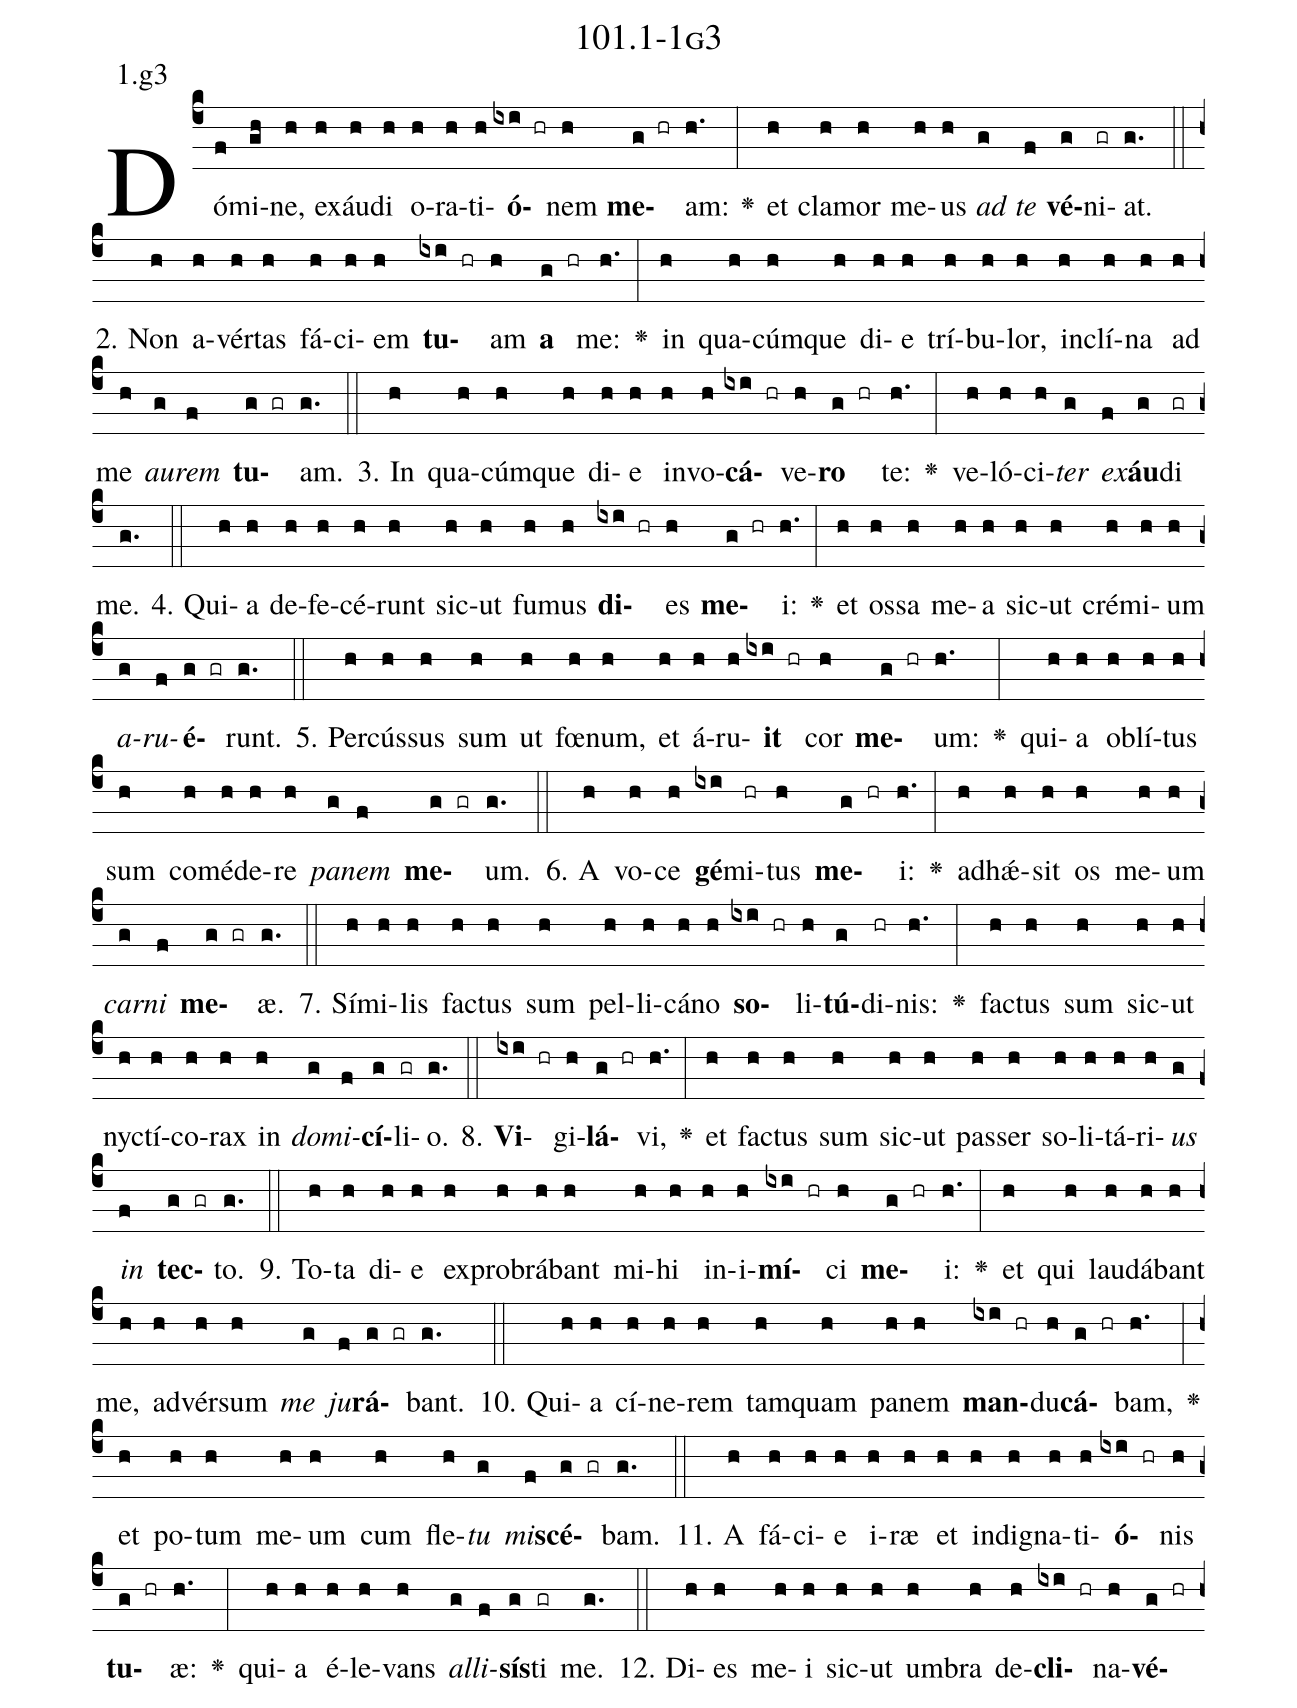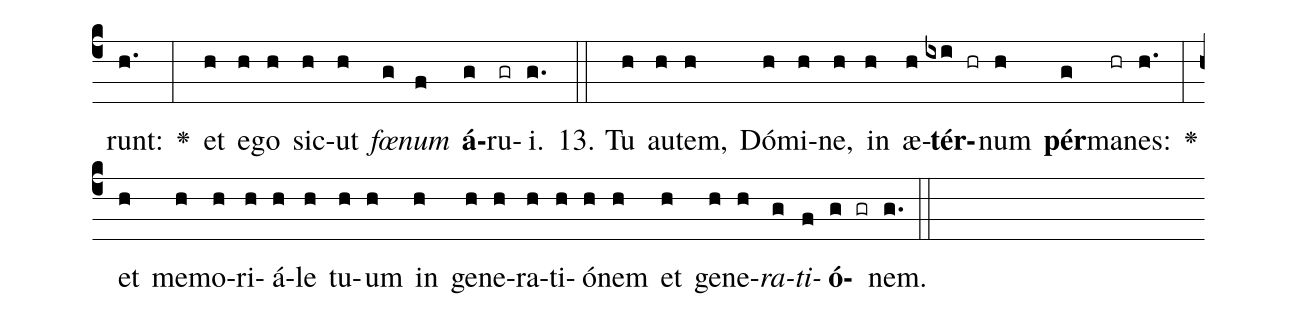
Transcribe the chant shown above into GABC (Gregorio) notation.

name: 101.1-1g3;
annotation: 1.g3;
%%
(c4)Dó(f)mi(gh)ne,(h) ex(h)áu(h)di(h) o(h)ra(h)ti(h)<b>ó</b>(ixi hr)nem(h) <b>me</b>(g hr)am:(h.) <v>\greheightstar</v>(:) et(h) cla(h)mor(h) me(h)us(h) <i>ad</i>(g) <i>te</i>(f) <b>vé</b>(g)ni(gr)at.(g.) (::)
2. Non(h) a(h)vér(h)tas(h) fá(h)ci(h)em(h) <b>tu</b>(ixi hr)am(h) <b>a</b>(g hr) me:(h.) <v>\greheightstar</v>(:) in(h) qua(h)cúm(h)que(h) di(h)e(h) trí(h)bu(h)lor,(h) in(h)clí(h)na(h) ad(h) me(h) <i>au</i>(g)<i>rem</i>(f) <b>tu</b>(g gr)am.(g.) (::)
3. In(h) qua(h)cúm(h)que(h) di(h)e(h) in(h)vo(h)<b>cá</b>(ixi hr)ve(h)<b>ro</b>(g hr) te:(h.) <v>\greheightstar</v>(:) ve(h)ló(h)ci(h)<i>ter</i>(g) <i>ex</i>(f)<b>áu</b>(g)di(gr) me.(g.) (::)
4. Qui(h)a(h) de(h)fe(h)cé(h)runt(h) sic(h)ut(h) fu(h)mus(h) <b>di</b>(ixi hr)es(h) <b>me</b>(g hr)i:(h.) <v>\greheightstar</v>(:) et(h) os(h)sa(h) me(h)a(h) sic(h)ut(h) cré(h)mi(h)um(h) <i>a</i>(g)<i>ru</i>(f)<b>é</b>(g gr)runt.(g.) (::)
5. Per(h)cús(h)sus(h) sum(h) ut(h) fœ(h)num,(h) et(h) á(h)ru(h)<b>it</b>(ixi hr) cor(h) <b>me</b>(g hr)um:(h.) <v>\greheightstar</v>(:) qui(h)a(h) ob(h)lí(h)tus(h) sum(h) com(h)é(h)de(h)re(h) <i>pa</i>(g)<i>nem</i>(f) <b>me</b>(g gr)um.(g.) (::)
6. A(h) vo(h)ce(h) <b>gé</b>(ixi)mi(hr)tus(h) <b>me</b>(g hr)i:(h.) <v>\greheightstar</v>(:) ad(h)hǽ(h)sit(h) os(h) me(h)um(h) <i>car</i>(g)<i>ni</i>(f) <b>me</b>(g gr)æ.(g.) (::)
7. Sí(h)mi(h)lis(h) fac(h)tus(h) sum(h) pel(h)li(h)cá(h)no(h) <b>so</b>(ixi hr)li(h)<b>tú</b>(g)di(hr)nis:(h.) <v>\greheightstar</v>(:) fac(h)tus(h) sum(h) sic(h)ut(h) nyc(h)tí(h)co(h)rax(h) in(h) <i>do</i>(g)<i>mi</i>(f)<b>cí</b>(g)li(gr)o.(g.) (::)
8. <b>Vi</b>(ixi hr)gi(h)<b>lá</b>(g hr)vi,(h.) <v>\greheightstar</v>(:) et(h) fac(h)tus(h) sum(h) sic(h)ut(h) pas(h)ser(h) so(h)li(h)tá(h)ri(h)<i>us</i>(g) <i>in</i>(f) <b>tec</b>(g gr)to.(g.) (::)
9. To(h)ta(h) di(h)e(h) ex(h)pro(h)brá(h)bant(h) mi(h)hi(h) in(h)i(h)<b>mí</b>(ixi hr)ci(h) <b>me</b>(g hr)i:(h.) <v>\greheightstar</v>(:) et(h) qui(h) lau(h)dá(h)bant(h) me,(h) ad(h)vér(h)sum(h) <i>me</i>(g) <i>ju</i>(f)<b>rá</b>(g gr)bant.(g.) (::)
10. Qui(h)a(h) cí(h)ne(h)rem(h) tam(h)quam(h) pa(h)nem(h) <b>man</b>(ixi hr)du(h)<b>cá</b>(g hr)bam,(h.) <v>\greheightstar</v>(:) et(h) po(h)tum(h) me(h)um(h) cum(h) fle(h)<i>tu</i>(g) <i>mi</i>(f)<b>scé</b>(g gr)bam.(g.) (::)
11. A(h) fá(h)ci(h)e(h) i(h)ræ(h) et(h) in(h)di(h)gna(h)ti(h)<b>ó</b>(ixi hr)nis(h) <b>tu</b>(g hr)æ:(h.) <v>\greheightstar</v>(:) qui(h)a(h) é(h)le(h)vans(h) <i>al</i>(g)<i>li</i>(f)<b>sís</b>(g)ti(gr) me.(g.) (::)
12. Di(h)es(h) me(h)i(h) sic(h)ut(h) um(h)bra(h) de(h)<b>cli</b>(ixi hr)na(h)<b>vé</b>(g hr)runt:(h.) <v>\greheightstar</v>(:) et(h) e(h)go(h) sic(h)ut(h) <i>fœ</i>(g)<i>num</i>(f) <b>á</b>(g)ru(gr)i.(g.) (::)
13. Tu(h) au(h)tem,(h) Dó(h)mi(h)ne,(h) in(h) æ(h)<b>tér</b>(ixi hr)num(h) <b>pér</b>(g)ma(hr)nes:(h.) <v>\greheightstar</v>(:) et(h) me(h)mo(h)ri(h)á(h)le(h) tu(h)um(h) in(h) ge(h)ne(h)ra(h)ti(h)ó(h)nem(h) et(h) ge(h)ne(h)<i>ra</i>(g)<i>ti</i>(f)<b>ó</b>(g gr)nem.(g.) (::)
